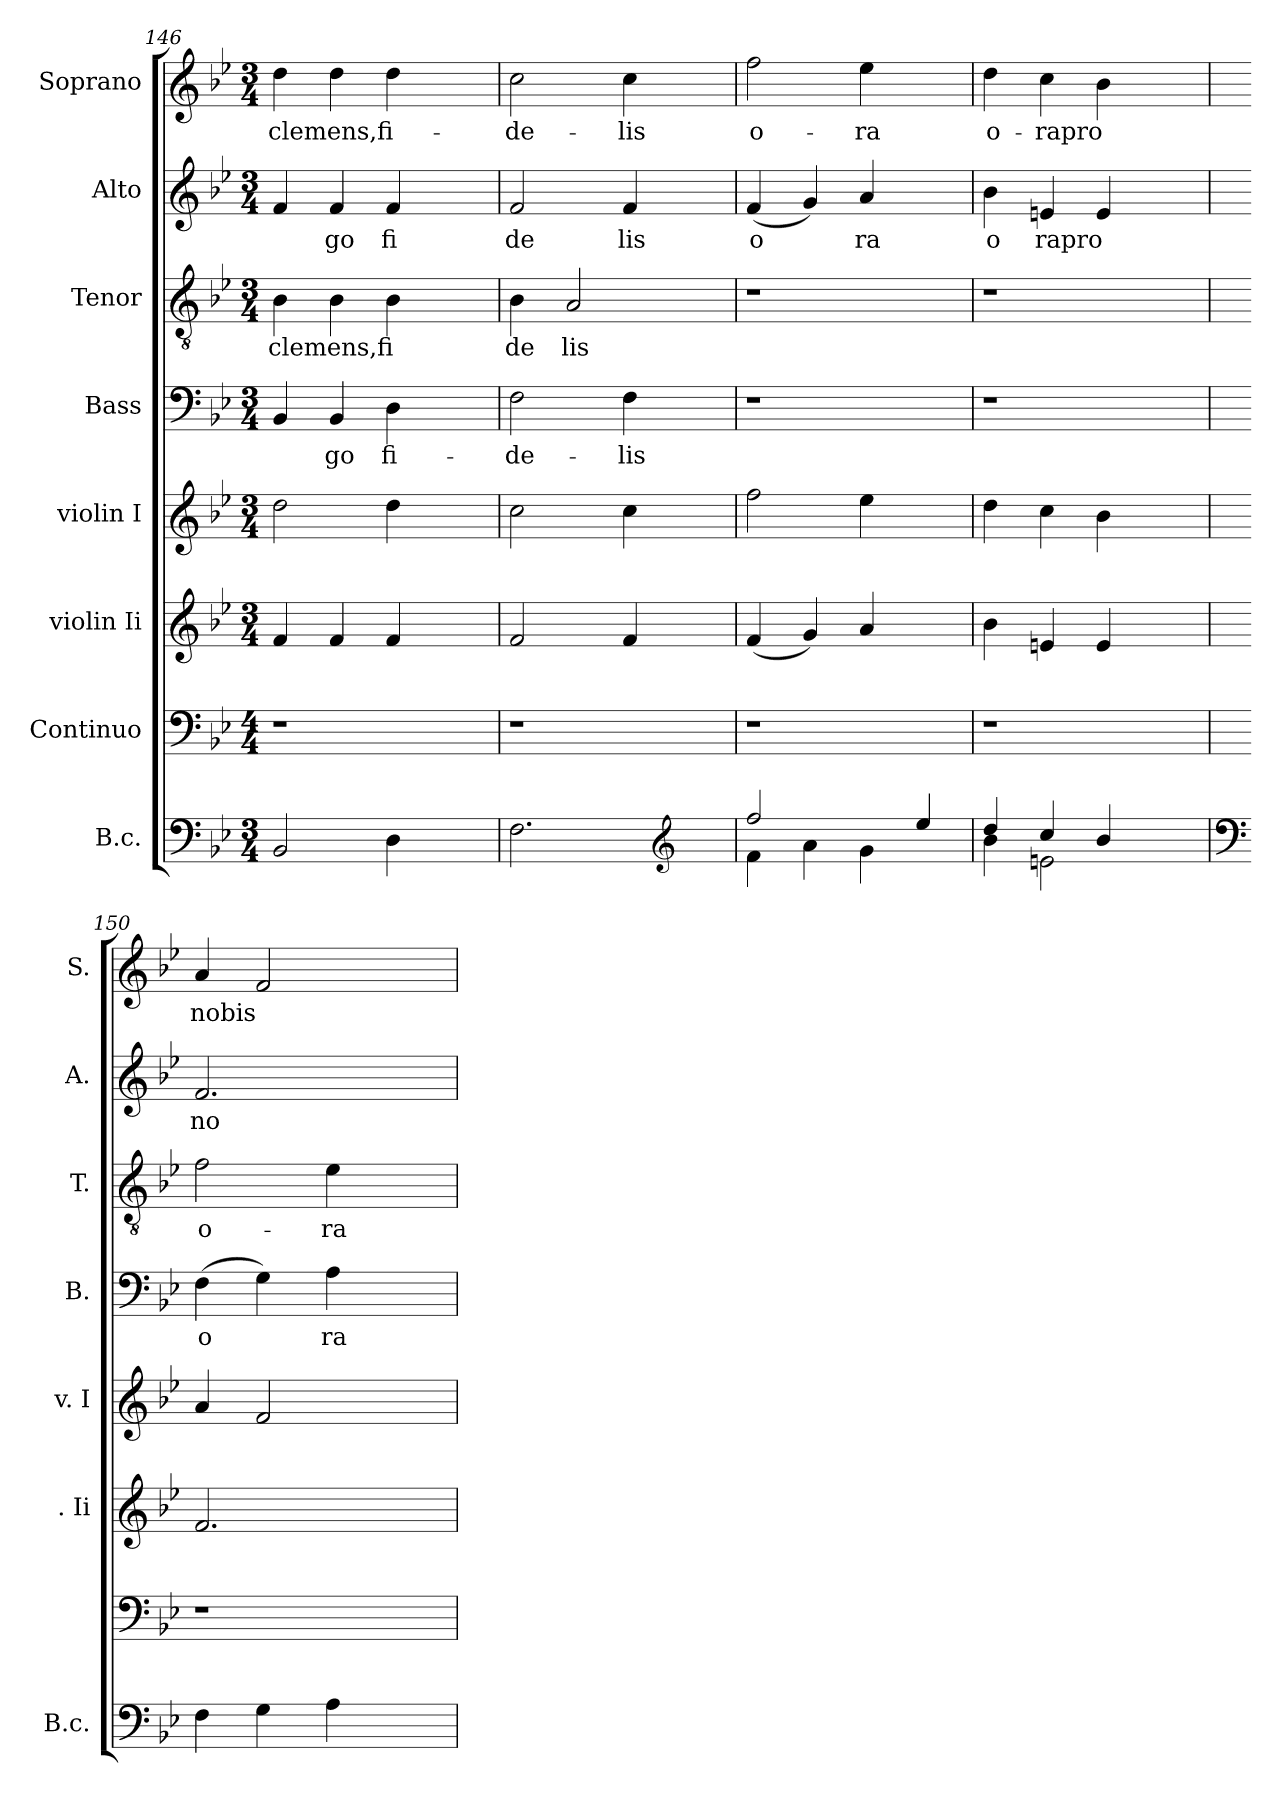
**kern	**kern	**kern	**kern	**kern	**text	**kern	**text	**kern	**text	**kern	**text
*part8	*part7	*part6	*part5	*part4	*part4	*part3	*part3	*part2	*part2	*part1	*part1
*staff8	*staff7	*staff6	*staff5	*staff4	*staff4	*staff3	*staff3	*staff2	*staff2	*staff1	*staff1
*I"B.c.	*I"Continuo	*I"violin Ii	*I"violin I	*I"Bass	*	*I"Tenor	*	*I"Alto	*	*I"Soprano	*
*I'B.c.	*	*I'. Ii	*I'v. I	*I'B.	*	*I'T.	*	*I'A.	*	*I'S.	*
*clefF4	*clefF4	*clefG2	*clefG2	*clefF4	*	*clefGv2	*	*clefG2	*	*clefG2	*
*k[b-e-]	*k[b-e-]	*k[b-e-]	*k[b-e-]	*k[b-e-]	*	*k[b-e-]	*	*k[b-e-]	*	*k[b-e-]	*
*B-:	*B-:	*B-:	*B-:	*B-:	*	*B-:	*	*B-:	*	*B-:	*
*M3/4	*M4/4	*M3/4	*M3/4	*M3/4	*	*M3/4	*	*M3/4	*	*M3/4	*
=146	=146	=146	=146	=146	=146	=146	=146	=146	=146	=146	=146
!	!	!	!	!	!	!	!LO:LY:b	!	!	!	!LO:LY:b
2BB-/	1r	4f/	2dd\	4BB-/	.	4B-\	clemens,fi	4f/	.	4dd\	clemens,fi-
!	!	!	!	!	!LO:LY:b:cj	!	!	!	!LO:LY:b:cj	!	!
.	.	4f/	.	4BB-/	-go	4B-\	.	4f/	go	4dd\	.
!	!	!	!	!	!LO:LY:b:cj	!	!	!	!LO:LY:b:cj	!	!
4D\	.	4f/	4dd\	4D\	fi-	4B-\	.	4f/	fi	4dd\	.
4ryy	.	4ryy	4ryy	4ryy	.	4ryy	.	4ryy	.	4ryy	.
=147	=147	=147	=147	=147	=147	=147	=147	=147	=147	=147	=147
!	!	!	!	!	!LO:LY:b:cj	!	!LO:LY:b:cj	!	!LO:LY:b:cj	!	!LO:LY:b:cj
2.F<\	1r	2f/	2cc\	2F\	-de-	4B-\	de	2f/	de	2cc\	-de-
!	!	!	!	!	!	!	!LO:LY:b:cj	!	!	!	!
.	.	.	.	.	.	2A/	lis	.	.	.	.
!	!	!	!	!	!LO:LY:b:cj	!	!	!	!LO:LY:b:cj	!	!LO:LY:b:cj
.	.	4f/	4cc\	4F\	-lis	.	.	4f/	lis	4cc\	-lis
*clefG2	*	*	*	*	*	*	*	*	*	*	*
4ryy	.	4ryy	4ryy	4ryy	.	4ryy	.	4ryy	.	4ryy	.
=148	=148	=148	=148	=148	=148	=148	=148	=148	=148	=148	=148
*^	*	*	*	*	*	*	*	*	*	*	*
!	!	!	!	!	!LO:N:vis=1	!	!LO:N:vis=1	!	!	!LO:LY:b:cj	!	!LO:LY:b:cj
4f\	2ff/	1r	(<4f/	2ff\	2.r	.	2.r	.	(<4f/	o	2ff\	o-
4a\	.	.	4g/)	.	.	.	.	.	4g/)	.	.	.
!	!	!	!	!	!	!	!	!	!	!LO:LY:b:cj	!	!LO:LY:b:cj
2ryy	4g\	.	4a/	4ee-\	.	.	.	.	4a/	ra	4ee-\	-ra
.	4ee-/	.	4ryy	4ryy	4ryy	.	4ryy	.	4ryy	.	4ryy	.
=149	=149	=149	=149	=149	=149	=149	=149	=149	=149	=149	=149	=149
!	!	!	!	!	!LO:N:vis=1	!	!LO:N:vis=1	!	!	!LO:LY:b:cj	!	!LO:LY:b:cj
4dd/	4b-\	1r	4b-\	4dd\	2.r	.	2.r	.	4b-\	o	4dd\	o-
!	!	!	!	!	!	!	!	!	!	!LO:LY:b	!	!LO:LY:b
4cc/	2en\	.	4en/	4cc\	.	.	.	.	4en/	rapro	4cc\	-rapro
4b-/	.	.	4e/	4b-\	.	.	.	.	4e/	.	4b-\	.
4ryy	4ryy	.	4ryy	4ryy	4ryy	.	4ryy	.	4ryy	.	4ryy	.
*v	*v	*	*	*	*	*	*	*	*	*	*	*
!!LO:PB:g=z
=150	=150	=150	=150	=150	=150	=150	=150	=150	=150	=150	=150
*clefF4	*	*	*	*	*	*	*	*	*	*	*
*^	*	*	*	*	*	*	*	*	*	*	*
!	!	!	!	!	!	!LO:LY:b:cj	!	!LO:LY:b:cj	!	!LO:LY:b:cj	!	!LO:LY:b
*v	*v	*	*	*	*	*	*	*	*^	*	*	*
4F\	1r	2.f/	4a/	(>4F\	o	2f\	o-	2.f/	4ryy	no-	4a/	nobis
4G\	.	.	2f/	4G\)	.	.	.	.	64ryy	.	2f/	.
.	.	.	.	.	.	.	.	.	2ryy	.	.	.
!	!	!	!	!	!LO:LY:b:cj	!	!LO:LY:b:cj	!	!	!	!	!
4A\	.	.	.	4A\	ra	4e-\	-ra	.	.	.	.	.
4ryy	.	4ryy	4ryy	4ryy	.	4ryy	.	4ryy	.	.	4ryy	.
.	.	.	.	.	.	.	.	.	8...ryy	.	.	.
*	*	*	*	*	*	*	*	*v	*v	*	*	*
=	=	=	=	=	=	=	=	=	=	=	=
*-	*-	*-	*-	*-	*-	*-	*-	*-	*-	*-	*-
